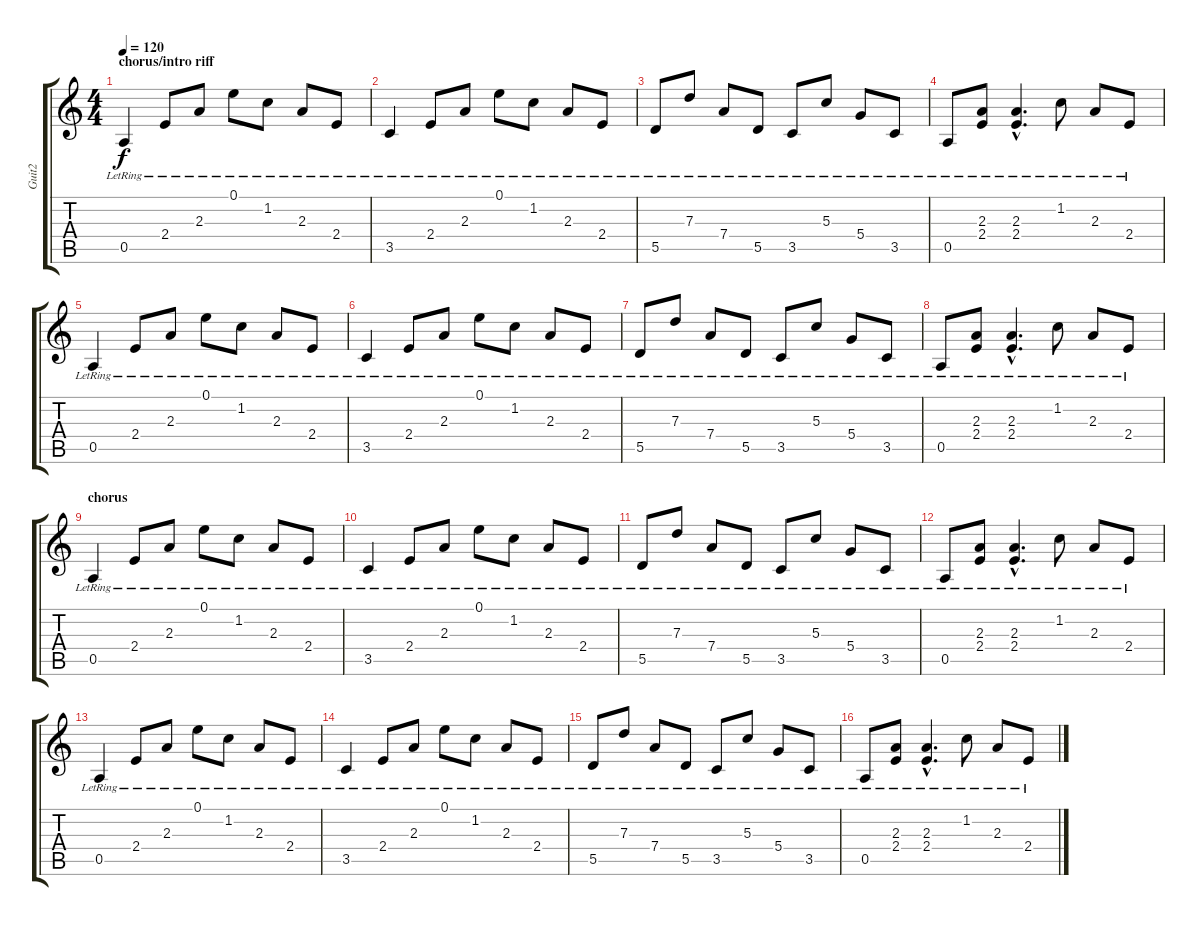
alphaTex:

\track ("Guit2" "Guit2") {instrument acousticguitarsteel}
\staff {score tabs}
\tuning (E4 B3 G3 D3 A2 E2) {hide}
\ts (4 4)
\section ("" "chorus/intro riff")
\tempo 120
\clef g2
\ks c
0.5{lr}.4{dy f} 2.4{lr}.8 2.3{lr}.8 0.1{lr}.8 1.2{lr}.8 2.3{lr}.8 2.4{lr}.8 |
3.5{lr}.4 2.4{lr}.8 2.3{lr}.8 0.1{lr}.8 1.2{lr}.8 2.3{lr}.8 2.4{lr}.8 |
5.5{lr}.8 7.3{lr}.8 7.4{lr}.8 5.5{lr}.8 3.5{lr}.8 5.3{lr}.8 5.4{lr}.8 3.5{lr}.8 |
0.5{lr}.8 (2.3{lr} 2.4{lr}).8 (2.3{hac lr} 2.4{hac lr}).4{d} 1.2{lr}.8 2.3{lr}.8 2.4{lr}.8 |
0.5{lr}.4 2.4{lr}.8 2.3{lr}.8 0.1{lr}.8 1.2{lr}.8 2.3{lr}.8 2.4{lr}.8 |
3.5{lr}.4 2.4{lr}.8 2.3{lr}.8 0.1{lr}.8 1.2{lr}.8 2.3{lr}.8 2.4{lr}.8 |
5.5{lr}.8 7.3{lr}.8 7.4{lr}.8 5.5{lr}.8 3.5{lr}.8 5.3{lr}.8 5.4{lr}.8 3.5{lr}.8 |
0.5{lr}.8 (2.3{lr} 2.4{lr}).8 (2.3{hac lr} 2.4{hac lr}).4{d} 1.2{lr}.8 2.3{lr}.8 2.4{lr}.8 |
\section ("" "chorus")
0.5{lr}.4 2.4{lr}.8 2.3{lr}.8 0.1{lr}.8 1.2{lr}.8 2.3{lr}.8 2.4{lr}.8 |
3.5{lr}.4 2.4{lr}.8 2.3{lr}.8 0.1{lr}.8 1.2{lr}.8 2.3{lr}.8 2.4{lr}.8 |
5.5{lr}.8 7.3{lr}.8 7.4{lr}.8 5.5{lr}.8 3.5{lr}.8 5.3{lr}.8 5.4{lr}.8 3.5{lr}.8 |
0.5{lr}.8 (2.3{lr} 2.4{lr}).8 (2.3{hac lr} 2.4{hac lr}).4{d} 1.2{lr}.8 2.3{lr}.8 2.4{lr}.8 |
0.5{lr}.4 2.4{lr}.8 2.3{lr}.8 0.1{lr}.8 1.2{lr}.8 2.3{lr}.8 2.4{lr}.8 |
3.5{lr}.4 2.4{lr}.8 2.3{lr}.8 0.1{lr}.8 1.2{lr}.8 2.3{lr}.8 2.4{lr}.8 |
5.5{lr}.8 7.3{lr}.8 7.4{lr}.8 5.5{lr}.8 3.5{lr}.8 5.3{lr}.8 5.4{lr}.8 3.5{lr}.8 |
0.5{lr}.8 (2.3{lr} 2.4{lr}).8 (2.3{hac lr} 2.4{hac lr}).4{d} 1.2{lr}.8 2.3{lr}.8 2.4{lr}.8
